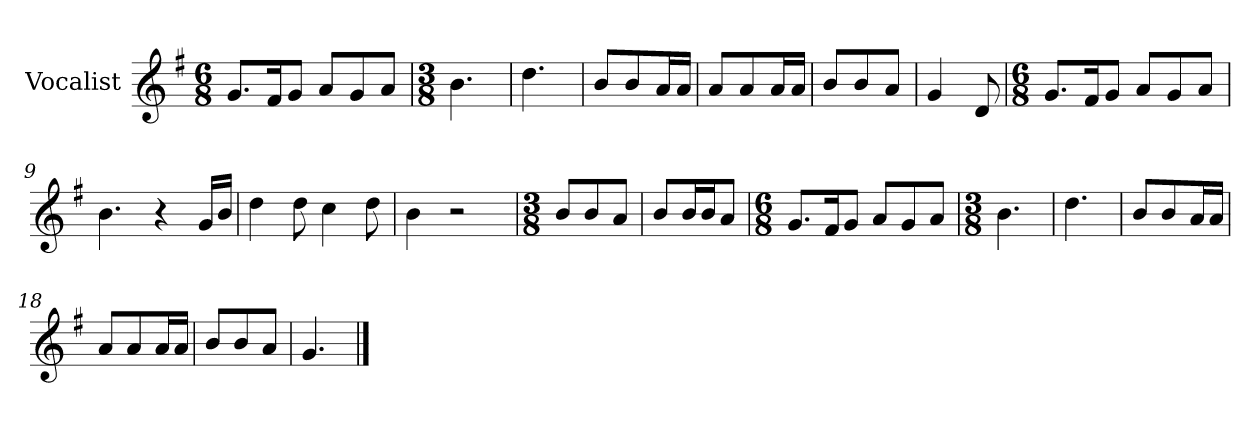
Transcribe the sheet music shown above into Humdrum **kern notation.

**kern
*part1
*staff1
*I"Vocalist
*k[f#]
*G:
*M6/8
=1
8.gL
16f#K
8gJ
8aL
8g
8aJ
=2
*M3/8
4.b
=3
4.dd
=4
8bL
8b
16aL
16aJJ
=5
8aL
8a
16aL
16aJJ
=6
8bL
8b
8aJ
=7
4g
8d
=8
*M6/8
8.gL
16f#K
8gJ
8aL
8g
8aJ
=9
4.b
4r
16gLL
16bJJ
=10
4dd
8dd
4cc
8dd
=11
4b
2r
=12
*M3/8
8bL
8b
8aJ
=13
8bL
16bL
16bJ
8aJ
=14
*M6/8
8.gL
16f#K
8gJ
8aL
8g
8aJ
=15
*M3/8
4.b
=16
4.dd
=17
8bL
8b
16aL
16aJJ
=18
8aL
8a
16aL
16aJJ
=19
8bL
8b
8aJ
=20
4.g
==
*-
